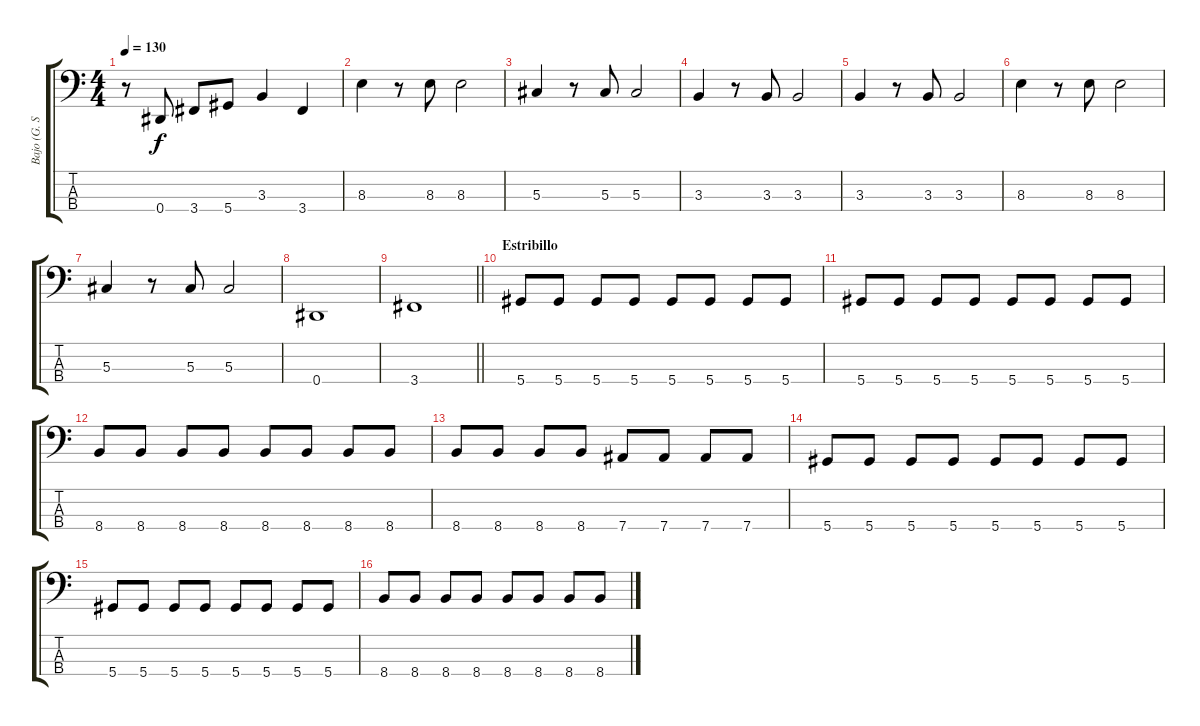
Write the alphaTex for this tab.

\track ("Bajo (G. Sánchez)" "Bajo (G. S") {instrument electricbassfinger}
\staff {score tabs}
\tuning (Gb2 Db2 Ab1 Eb1) {hide}
\ts (4 4)
\tempo 130
\clef f4
\ks c
r.8{dy f} 0.4.8 3.4.8 5.4.8 3.3.4 3.4.4 |
8.3.4 r.8 8.3.8 8.3.2 |
5.3.4 r.8 5.3.8 5.3.2 |
3.3.4 r.8 3.3.8 3.3.2 |
3.3.4 r.8 3.3.8 3.3.2 |
8.3.4 r.8 8.3.8 8.3.2 |
5.3.4 r.8 5.3.8 5.3.2 |
0.4.1 |
\barLineRight lightlight
3.4.1 |
\section ("" "Estribillo")
5.4.8 5.4.8 5.4.8 5.4.8 5.4.8 5.4.8 5.4.8 5.4.8 |
5.4.8 5.4.8 5.4.8 5.4.8 5.4.8 5.4.8 5.4.8 5.4.8 |
8.4.8 8.4.8 8.4.8 8.4.8 8.4.8 8.4.8 8.4.8 8.4.8 |
8.4.8 8.4.8 8.4.8 8.4.8 7.4.8 7.4.8 7.4.8 7.4.8 |
5.4.8 5.4.8 5.4.8 5.4.8 5.4.8 5.4.8 5.4.8 5.4.8 |
5.4.8 5.4.8 5.4.8 5.4.8 5.4.8 5.4.8 5.4.8 5.4.8 |
8.4.8 8.4.8 8.4.8 8.4.8 8.4.8 8.4.8 8.4.8 8.4.8
